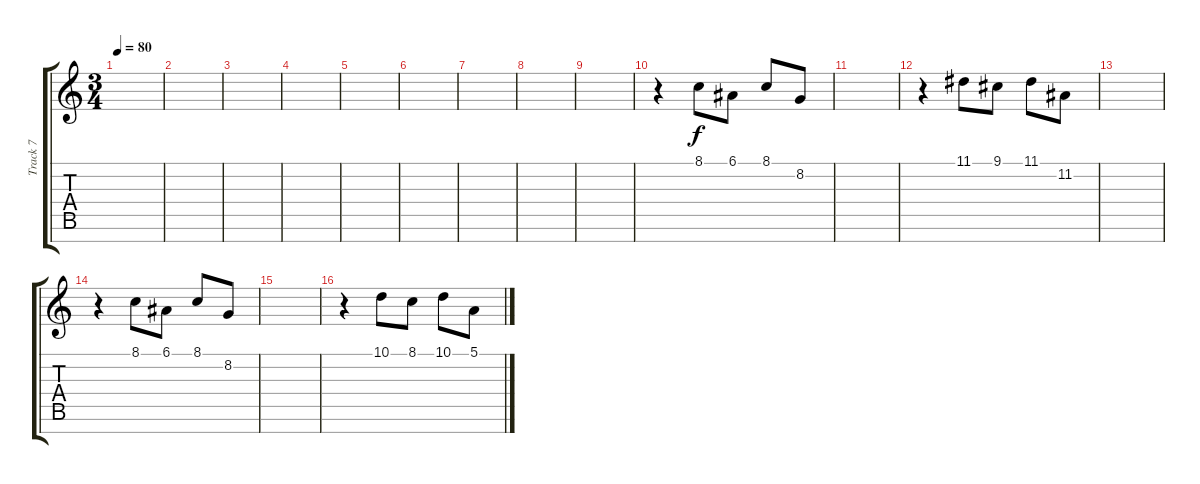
\track ("Track 7" "Track 7") {instrument pizzicatostrings}
\staff {score tabs}
\tuning (E4 B3 G3 D3 A2 E2 B1) {hide}
\ts (3 4)
\tempo 80
\clef g2
\ks c
|
|
|
|
|
|
|
|
|
r.4 8.1.8 6.1.8 8.1.8 8.2.8 |
|
r.4 11.1.8 9.1.8 11.1.8 11.2.8 |
|
r.4 8.1.8 6.1.8 8.1.8 8.2.8 |
|
r.4 10.1.8 8.1.8 10.1.8 5.1.8
